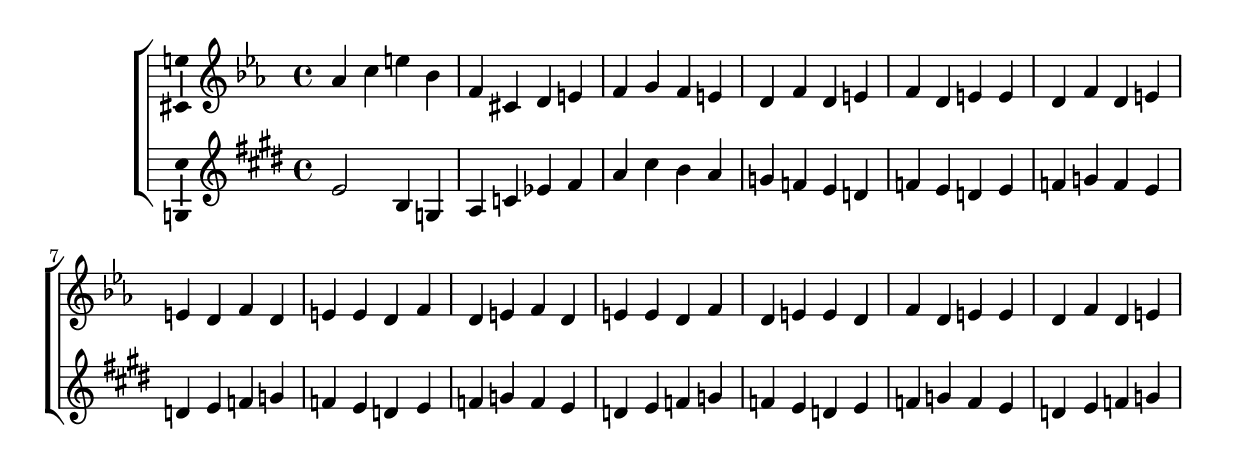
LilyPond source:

#(ly:set-option 'old-relative)
\header {
    texidoc = "Ambituses indicate pitch ranges for voices.

By default, the ambitus grob is put before the clef.  You can control
this behaviour through the @code{breakAlignOrder} property of the score
context by redefining the order.


The shape of the note heads to use can be changed via the
@code{note-head-style} property, which holds the glyph name of the
note head.  The vertical line between the upper and lower head can be
switched on or off via the @code{join-heads} property.

"
}

%{

 tex chokes on #

, e.g. with the following addition to the
paper block:

@example
\translator @{
  \ScoreContext
  breakAlignOrder = #'(
    instrument-name
    left-edge
    span-bar
    breathing-sign
    clef
    ambitus
    key-signature
    staff-bar
    time-signature
    custos
  )
@}
@end example

 
@example
\translator @{
  \VoiceContext
  \consists Ambitus_engraver
  Ambitus \set #'note-head-style = #'noteheads-2mensural
  Ambitus \set #'join-heads = ##f
@}
@end example


 %}
\version "1.9.0"

upper = \notes \relative c {
	\clef "treble"
	\key c \minor
	as'' c e bes f cis d e f g f e d f d e
	f d e e d f d e e d f d e e d f d e
	f d e e d f d e e d f d e e d f d e
}

lower = \notes \relative c {
	\clef "treble"
	\key e \major
	e'2 b4 g a c es fis a cis b a g f e d
	f e d e f g f e d e f g f e d e f g
	f e d e f g f e d e f g f e d e f g
}

\score { \context ChoirStaff {
	<
		\context Staff = one { \upper }
		\context Staff = three { \lower }
	> }
	\paper {
	       \translator {
			\ScoreContext
			breakAlignOrder = #'(
				instrument-name
				left-edge
				ambitus
				span-bar
				breathing-sign
				clef
				key-signature
				staff-bar
				time-signature
				custos
			)
		}
		\translator {
			\VoiceContext
			\consists Ambitus_engraver
		}
	}
}

